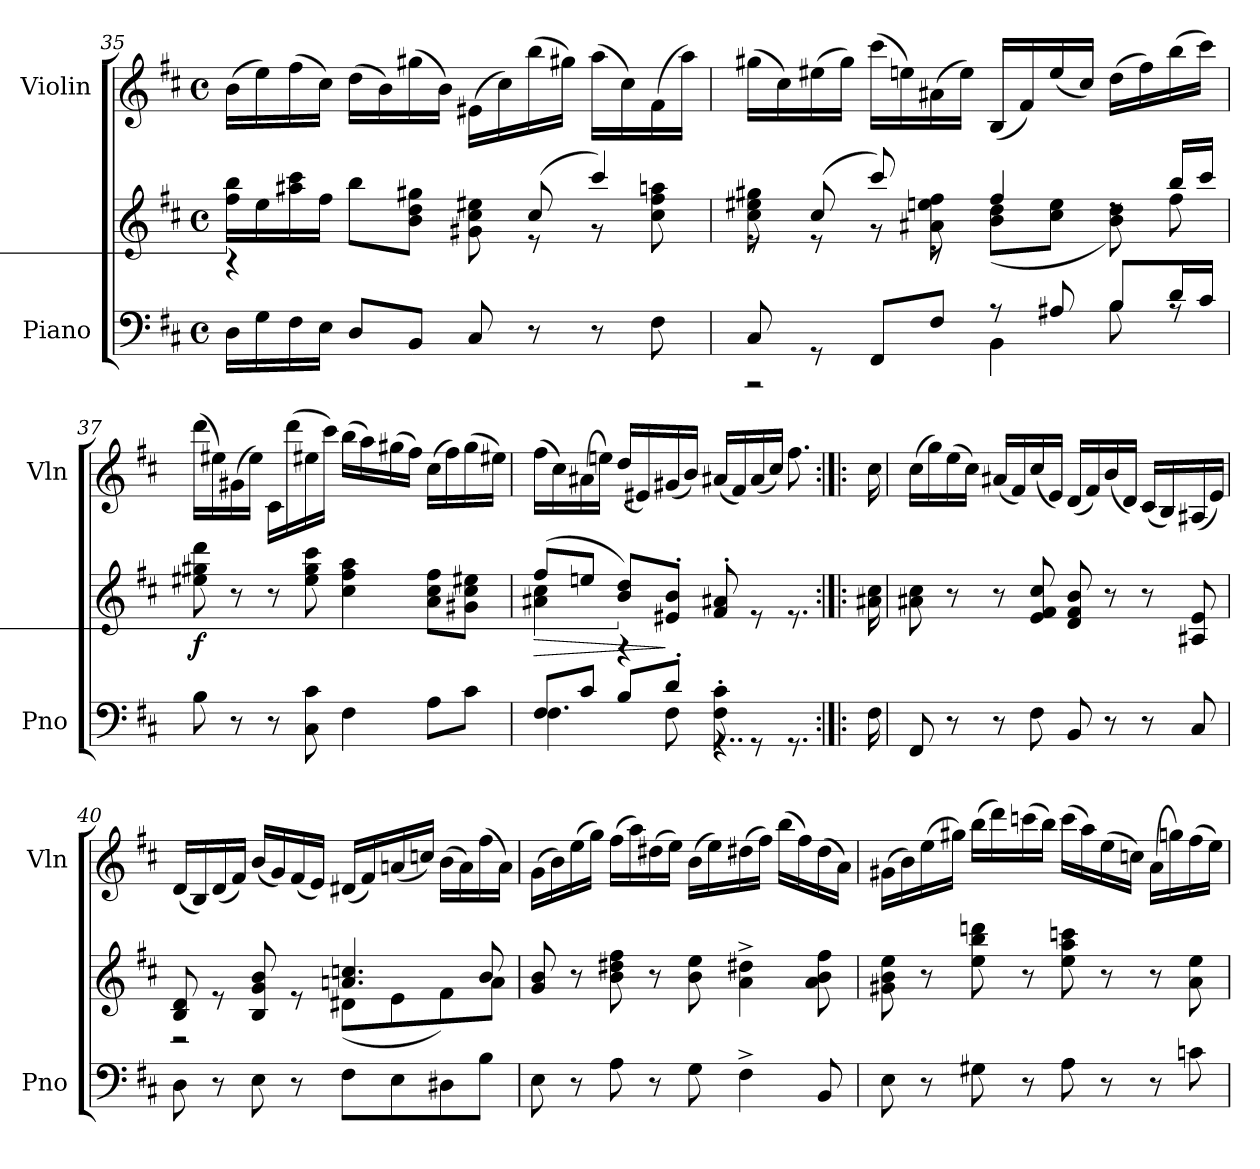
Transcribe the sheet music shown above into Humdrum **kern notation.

**kern	**kern	**dynam	**kern
*part2	*part2	*part2	*part1
*staff3	*staff2	*staff2/3	*staff1
*I"Piano	*	*	*I"Violin
*I'Pno	*	*	*I'Vln
!!LO:LB:g=z
*clefF4	*clefG2	*	*clefG2
*k[f#c#]	*k[f#c#]	*	*k[f#c#]
*M4/4	*M4/4	*	*M4/4
*met(c)	*met(c)	*	*met(c)
=35	=35	=35	=35
*	*^	*	*
!	!	!LO:N:vis=2.	!	!
16D\LL	16ff#\ 16bb\LL	8%5r	.	(>16b\LL
16G\	16ee\	.	.	16ee\)
16F#\	16aa#X\ 16ccc#\	.	.	(>16ff#\
16E\JJ	16ff#\JJ	.	.	16cc#\JJ)
8D/L	8bb\L	.	.	(>16dd\LL
.	.	.	.	16b\)
8BB/J	8b\ 8dd\ 8gg#X\J	.	.	(>16gg#X\
.	.	.	.	16b\JJ)
8C#/	8g#X\ 8cc#\ 8ee#X\	.	.	(>16e#X\LL
.	.	.	.	16cc#\)
8r	(>8cc#/	8r	.	(>16bb\
.	.	.	.	16gg#X\JJ)
8r	4ccc#/)	8r	.	(>16aa\LL
.	.	.	.	16cc#\)
8F#\	.	8cc#\ 8ff#\ 8aan\	.	(>16f#\
.	.	.	.	16aa\JJ)
=36	=36	=36	=36	=36
*^	*	*	*	*
8C#/	2r	8cc#\ 8ee#X\ 8gg#X\	8r	.	(>16gg#X\LL
.	.	.	.	.	16cc#\)
8rGG	.	(>8cc#/	8r	.	(>16ee#X\
.	.	.	.	.	16gg#\JJ)
8FF#/L	.	8ccc#/)	8r	.	(>16ccc#\LL
.	.	.	.	.	16een\)
8F#/J	.	8a#X\ 8een\ 8ff#\	8r	.	(>16a#X\
.	.	.	.	.	16ee\JJ)
8r	4BB\	4ff#/	(<8b\ 8dd\L	.	(<16B/LL
.	.	.	.	.	16f#/)
8A#X/	.	.	8cc#\ 8ee\J	.	(<16ee/
.	.	.	.	.	16cc#/JJ)
8B/L	8B\	8rdd	8b\ 8dd\)	.	(>16dd\LL
.	.	.	.	.	16ff#\)
16d/L	8rA	16bb/LL	8ff#\	.	(>16bb\
16c#/JJ	.	16ccc#/JJ	.	.	16ccc#\JJ)
*v	*v	*	*	*	*
*	*v	*v	*	*
!!LO:PB:g=z
=37	=37	=37	=37
!	!	!LO:DY:b	!
8B\	8ee#X\ 8gg#X\ 8ddd\	f	(>16ddd\LL
.	.	.	16ee#X\)
8r	8r	.	(>16g#X\
.	.	.	16ee#\JJ)
8r	8r	.	16c#\LL
.	.	.	(>16ddd\
8C#\ 8c#\	8ee#\ 8gg#\ 8ccc#\	.	16ee#X\
.	.	.	16ccc#\JJ)
4F#\	4cc#\ 4ff#\ 4aa\	.	(>16bb\LL
.	.	.	16aa\)
.	.	.	(>16gg#X\
.	.	.	16ff#\JJ)
8A\L	8a\ 8cc#\ 8ff#\L	.	(>16cc#\LL
.	.	.	16ff#\)
8c#\J	8g#X\ 8cc#\ 8ee#X\J	.	(>16gg#\
.	.	.	16ee#X\JJ)
=37X2	=37X2	=37X2	=37X2
*^	*	*	*
!	!	!	!LO:HP:b	!
*	*	*^	*	*
8F#/L	4.F#\	(>8ff#/L	4a#X\ 4cc#\	>	(>16ff#\LL
.	.	.	.	.	16cc#\)
8c#/J	.	8een/J	.	.	(>16a#X\
.	.	.	.	.	16een\JJ)
!	!	!	!LO:N:vis=2..	!	!
8B/L	.	8b/ 8dd/L)	16%11r	.	(<16dd/LL
.	.	.	.	.	16e#X/)
8d'/J	8F#\	8e#X/' 8b/'J	.	]	(<16g#X/
.	.	.	.	.	16b/JJ)
8F#\' 8c#\'	4..r	8f#/' 8a#X/'	.	.	(<16a#X/LL
.	.	.	.	.	16f#/)
8rGG	.	8re	.	.	(<16a#/
.	.	.	.	.	16cc#/JJ)
8.rGG	.	8.re	.	.	8.ff#\
*v	*v	*	*	*	*
*	*v	*v	*	*
=38:|!|:	=38:|!|:	=38:|!|:	=38:|!|:
16F#\	16a#X\ 16cc#\	.	16cc#\
!!LO:LB:g=z
=39	=39	=39	=39
8FF#/	8a#X\ 8cc#\	.	(>16cc#\LL
.	.	.	16gg\)
8r	8r	.	(>16ee\
.	.	.	16cc#\JJ)
8r	8r	.	(<16a#X/LL
.	.	.	16f#/)
8F#\	8e/ 8f#/ 8cc#/	.	(<16cc#/
.	.	.	16e/JJ)
8BB/	8d/ 8f#/ 8b/	.	(<16d/LL
.	.	.	16f#/)
8r	8r	.	(<16b/
.	.	.	16d/JJ)
8r	8r	.	(<16c#/LL
.	.	.	16B/)
8C#/	8A#X/ 8e/	.	(<16A#X/
.	.	.	16e/JJ)
=40	=40	=40	=40
*	*^	*	*
8D\	8B/ 8d/	2r	.	(<16d/LL
.	.	.	.	16B/)
8r	8re	.	.	(<16d/
.	.	.	.	16f#/JJ)
8E\	8B/ 8g/ 8b/	.	.	(<16b/LL
.	.	.	.	16g/)
8r	8re	.	.	(<16f#/
.	.	.	.	16e/JJ)
8F#\L	4.an/ 4.ccn/	(<8d#X\L	.	(<16d#X/LL
.	.	.	.	16f#/)
8E\	.	8e\	.	(<16an/
.	.	.	.	16ccn/JJ)
8D#X\	.	8f#\)	.	(>16b\LL
.	.	.	.	16a\)
8B\J	8b/	8a\J	.	(>16ff#\
.	.	.	.	16a\JJ)
*	*v	*v	*	*
=41	=41	=41	=41
8E\	8g/ 8b/	.	(>16g\LL
.	.	.	16b\)
8r	8r	.	(>16ee\
.	.	.	16gg\JJ)
8A\	8b\ 8dd#X\ 8ff#\	.	(>16ff#\LL
.	.	.	16aa\)
8r	8r	.	(>16dd#X\
.	.	.	16ee\JJ)
8G\	8b\ 8ee\	.	(>16b\LL
.	.	.	16ee\)
4F#^\	4a\^ 4dd#X\^	.	(>16dd#X\
.	.	.	16ff#\JJ)
.	.	.	(>16bb\LL
.	.	.	16ff#\)
8BB/	8a\ 8b\ 8ff#\	.	(>16dd#\
.	.	.	16a\JJ)
!!LO:LB:g=z
=42	=42	=42	=42
8E\	8g#X\ 8b\ 8ee\	.	(>16g#X\LL
.	.	.	16b\)
8r	8r	.	(>16ee\
.	.	.	16gg#X\JJ)
8G#X\	8ee\ 8bb\ 8dddn\	.	(>16bb\LL
.	.	.	16ddd\)
8r	8r	.	(>16cccn\
.	.	.	16bb\JJ)
8A\	8ee\ 8aa\ 8cccn\	.	(>16ccc\LL
.	.	.	16aa\)
8r	8r	.	(>16ee\
.	.	.	16ccn\JJ)
8r	8r	.	(>16a\LL
.	.	.	16ggn\)
8cn\	8a\ 8ee\	.	(>16ff#\
.	.	.	16ee\JJ)
=	=	=	=
*-	*-	*-	*-
